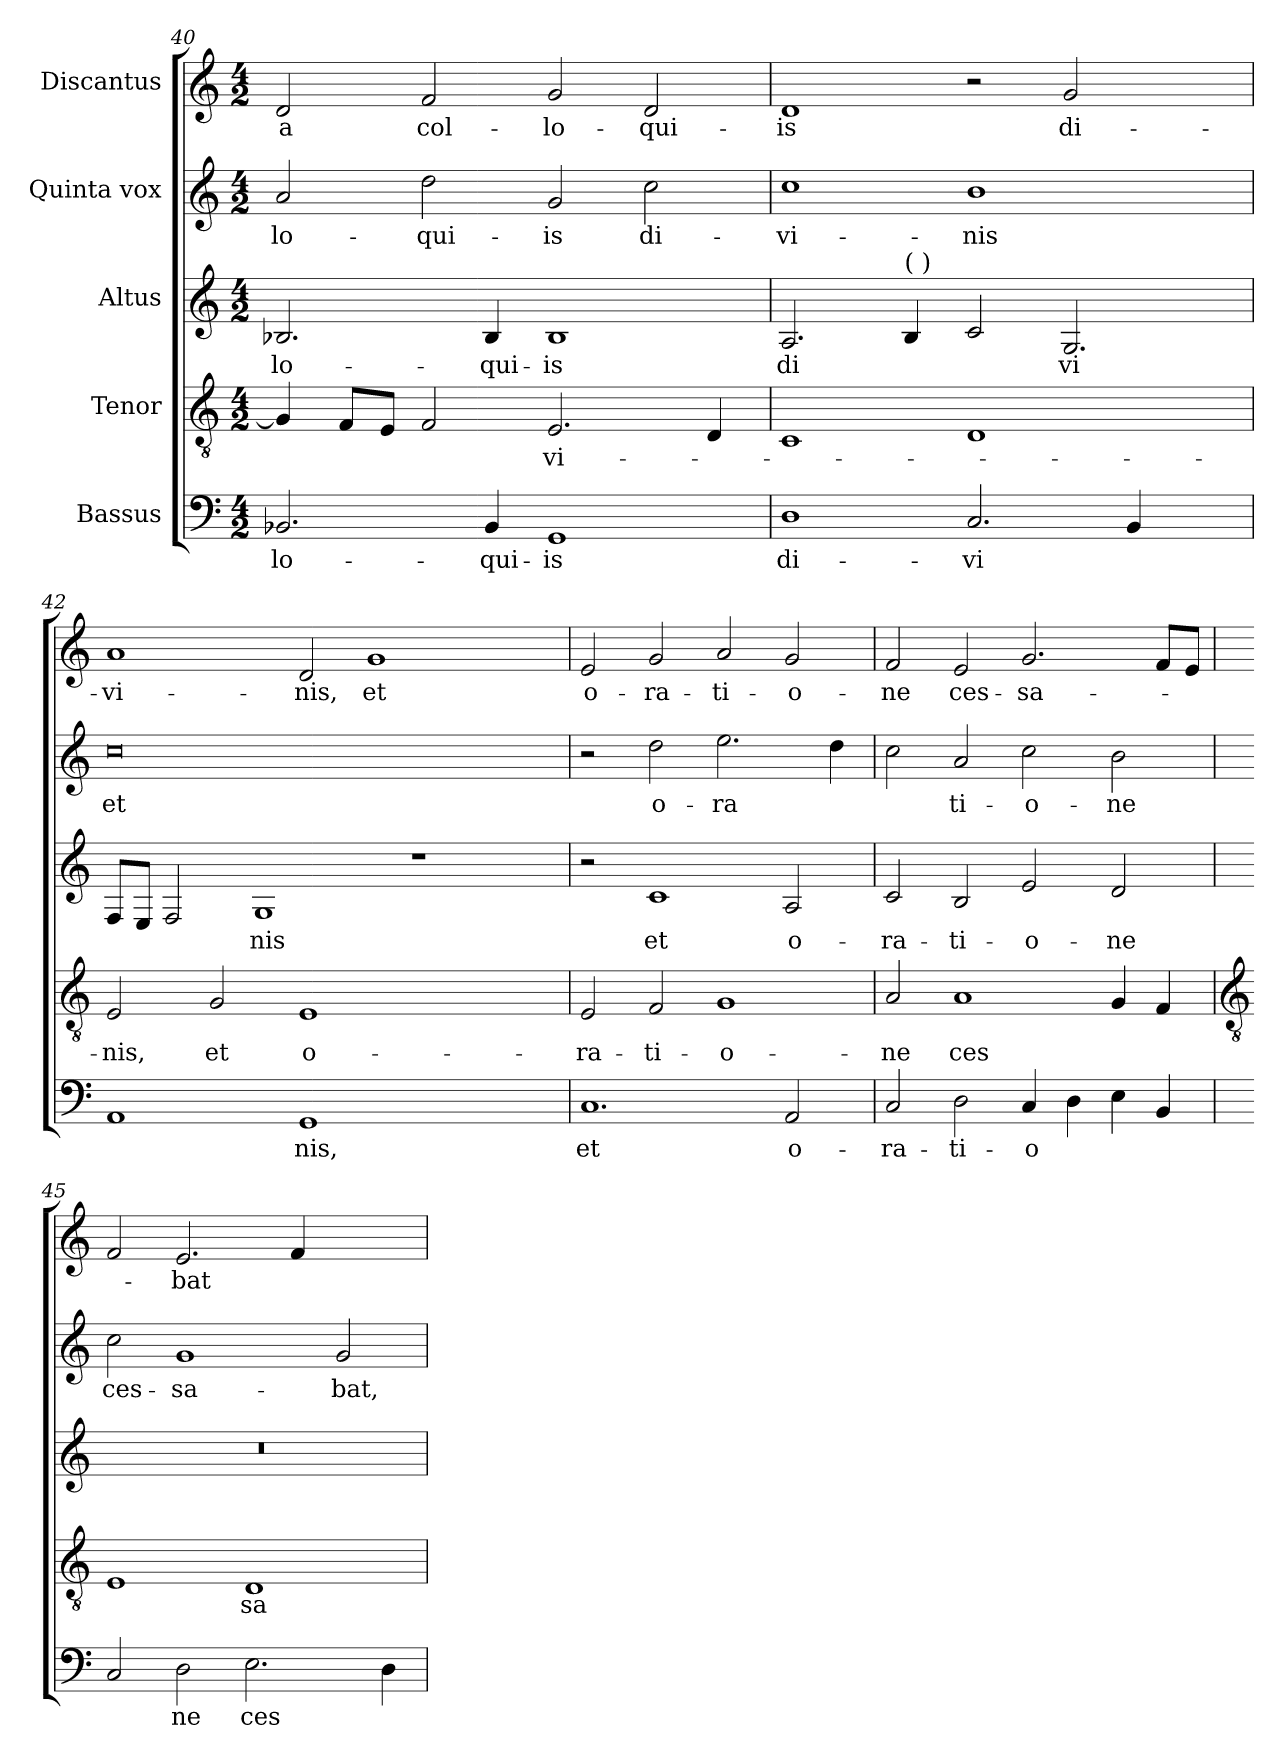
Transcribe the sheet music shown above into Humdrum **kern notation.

**kern	**text	**kern	**text	**kern	**text	**kern	**text	**kern	**text
*part5	*part5	*part4	*part4	*part3	*part3	*part2	*part2	*part1	*part1
*staff5	*staff5	*staff4	*staff4	*staff3	*staff3	*staff2	*staff2	*staff1	*staff1
*I"Bassus	*	*I"Tenor	*	*I"Altus	*	*I"Quinta vox	*	*I"Discantus	*
!!LO:LB:g=z
*clefF4	*	*clefGv2	*	*clefG2	*	*clefG2	*	*clefG2	*
*k[]	*	*k[]	*	*k[]	*	*k[]	*	*k[]	*
*C:	*	*C:	*	*C:	*	*C:	*	*C:	*
*M4/2	*	*M4/2	*	*M4/2	*	*M4/2	*	*M4/2	*
=40	=40	=40	=40	=40	=40	=40	=40	=40	=40
!	!LO:LY:b	!	!	!	!LO:LY:b	!	!LO:LY:b	!	!LO:LY:b
2.BB-	-lo-	4G]	.	2.B-X	-lo-	2a	-lo-	2d	a
.	.	8FL	.	.	.	.	.	.	.
.	.	8EJ	.	.	.	.	.	.	.
!	!	!	!	!	!	!	!LO:LY:b	!	!LO:LY:b
.	.	2F	.	.	.	2dd	-qui-	2f	col-
!	!LO:LY:b	!	!	!	!LO:LY:b	!	!	!	!
4BB-	-qui-	.	.	4B-	-qui-	.	.	.	.
!	!LO:LY:b	!	!LO:LY:b	!	!LO:LY:b	!	!LO:LY:b	!	!LO:LY:b
1GG	-is	2.E	-vi-	1B-	-is	2g	-is	2g	-lo-
!	!	!	!	!	!	!	!LO:LY:b	!	!LO:LY:b
.	.	.	.	.	.	2cc	di-	2d	-qui-
.	.	4D	.	.	.	.	.	.	.
!!LO:LB:g=z
=41	=41	=41	=41	=41	=41	=41	=41	=41	=41
!	!LO:LY:b	!	!	!	!LO:LY:b	!	!LO:LY:b	!	!LO:LY:b
1D	di-	1C	.	2.A	di	1cc	-vi-	1d	-is
!	!	!	!	!LO:TX:a:t=(  )	!	!	!	!	!
.	.	.	.	4B	.	.	.	.	.
!	!LO:LY:b	!	!	!	!	!	!LO:LY:b	!	!
2.C	-vi	1D	.	2c	.	1b	-nis	2r	.
!	!	!	!	!	!LO:LY:b	!	!	!	!LO:LY:b
.	.	.	.	2.G	vi	.	.	2g	di-
4BB	.	.	.	.	.	.	.	.	.
4ryy	.	4ryy	.	.	.	4ryy	.	4ryy	.
=42	=42	=42	=42	=42	=42	=42	=42	=42	=42
!	!	!	!LO:LY:b	!	!	!	!LO:LY:b	!	!LO:LY:b
1AA	.	2E	-nis,	8FL	.	0cc	et	1a	-vi-
.	.	.	.	8EJ	.	.	.	.	.
.	.	.	.	2F	.	.	.	.	.
!	!	!	!LO:LY:b	!	!	!	!	!	!
.	.	2G	et	.	.	.	.	.	.
!	!	!	!	!	!LO:LY:b	!	!	!	!
.	.	.	.	1G	nis	.	.	.	.
!	!LO:LY:b	!	!LO:LY:b	!	!	!	!	!	!LO:LY:b
1GG	nis,	1E	o-	.	.	.	.	2d	-nis,
!	!	!	!	!	!	!	!	!	!LO:LY:b
.	.	.	.	.	.	.	.	1g	et
.	.	.	.	1r	.	.	.	.	.
2.ryy	.	2.ryy	.	.	.	2.ryy	.	.	.
.	.	.	.	.	.	.	.	4ryy	.
=43	=43	=43	=43	=43	=43	=43	=43	=43	=43
!	!LO:LY:b	!	!LO:LY:b	!	!	!	!	!	!LO:LY:b
1.C	et	2E	-ra-	2r	.	2r	.	2e	o-
!	!	!	!LO:LY:b	!	!LO:LY:b	!	!LO:LY:b	!	!LO:LY:b
.	.	2F	-ti-	1c	et	2dd	o-	2g	-ra-
!	!	!	!LO:LY:b	!	!	!	!LO:LY:b	!	!LO:LY:b
.	.	1G	-o-	.	.	2.ee	-ra	2a	-ti-
!	!LO:LY:b	!	!	!	!LO:LY:b	!	!	!	!LO:LY:b
2AA	o-	.	.	2A	o-	.	.	2g	-o-
.	.	.	.	.	.	4dd	.	.	.
=44	=44	=44	=44	=44	=44	=44	=44	=44	=44
!	!LO:LY:b	!	!LO:LY:b	!	!LO:LY:b	!	!	!	!LO:LY:b
2C	-ra-	2A	-ne	2c	-ra-	2cc	.	2f	-ne
!	!LO:LY:b	!	!LO:LY:b	!	!LO:LY:b	!	!LO:LY:b	!	!LO:LY:b
2D	-ti-	1A	ces	2B	-ti-	2a	ti-	2e	ces-
!	!LO:LY:b	!	!	!	!LO:LY:b	!	!LO:LY:b	!	!LO:LY:b
4C	-o	.	.	2e	-o-	2cc	-o-	2.g	-sa-
4D	.	.	.	.	.	.	.	.	.
!	!	!	!	!	!LO:LY:b	!	!LO:LY:b	!	!
4E	.	4G	.	2d	-ne	2b	-ne	.	.
4BB	.	4F	.	.	.	.	.	8fL	.
.	.	.	.	.	.	.	.	8eJ	.
!!LO:LB:g=z
=45	=45	=45	=45	=45	=45	=45	=45	=45	=45
*	*	*clefGv2	*	*	*	*	*	*	*
!	!	!	!	!	!	!	!LO:LY:b	!	!
2C	.	1E	.	0r	.	2cc	ces-	2f	.
!	!LO:LY:b	!	!	!	!	!	!LO:LY:b	!	!LO:LY:b
2D	ne	.	.	.	.	1g	-sa-	2.e	-bat
!	!LO:LY:b	!	!LO:LY:b	!	!	!	!	!	!
2.E	ces	1D	sa-	.	.	.	.	.	.
.	.	.	.	.	.	.	.	4f	.
!	!	!	!	!	!	!	!LO:LY:b	!	!
.	.	.	.	.	.	2g	-bat,	2ryy	.
4D	.	.	.	.	.	.	.	.	.
=	=	=	=	=	=	=	=	=	=
*-	*-	*-	*-	*-	*-	*-	*-	*-	*-
